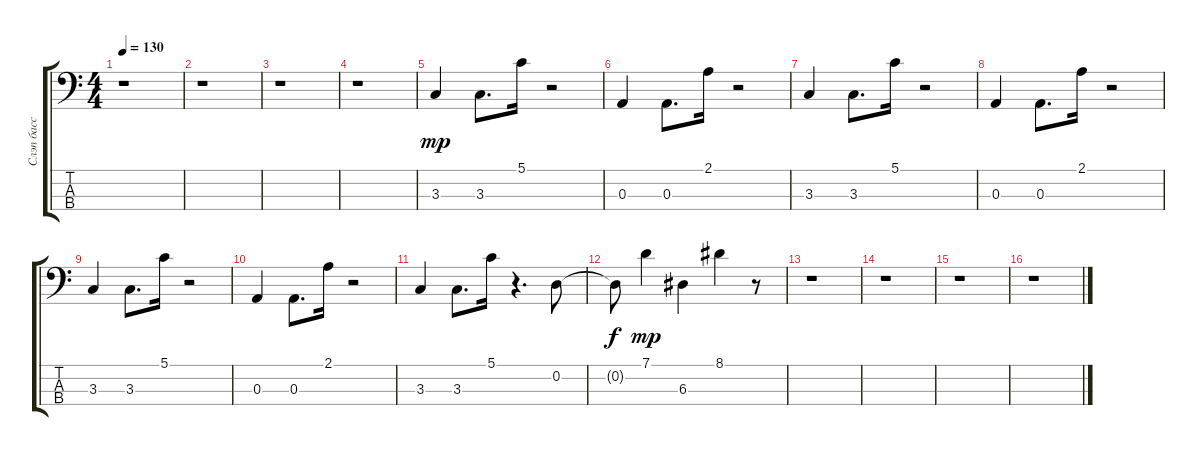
\track ("Слэп басс" "Слэп басс") {instrument slapbass1}
\staff {score tabs}
\tuning (G2 D2 A1 E1) {hide}
\ts (4 4)
\tempo 130
\clef f4
\ks c
r.1{dy mp} |
r.1 |
r.1 |
r.1 |
3.3.4 3.3.8{d} 5.1.16 r.2 |
0.3.4 0.3.8{d} 2.1.16 r.2 |
3.3.4 3.3.8{d} 5.1.16 r.2 |
0.3.4 0.3.8{d} 2.1.16 r.2 |
3.3.4 3.3.8{d} 5.1.16 r.2 |
0.3.4 0.3.8{d} 2.1.16 r.2 |
3.3.4 3.3.8{d} 5.1.16 r.4{d} 0.2.8 |
0.2{t}.8{dy f} 7.1.4{dy mp} 6.3.4 8.1.4 r.8 |
r.1 |
r.1 |
r.1 |
r.1
